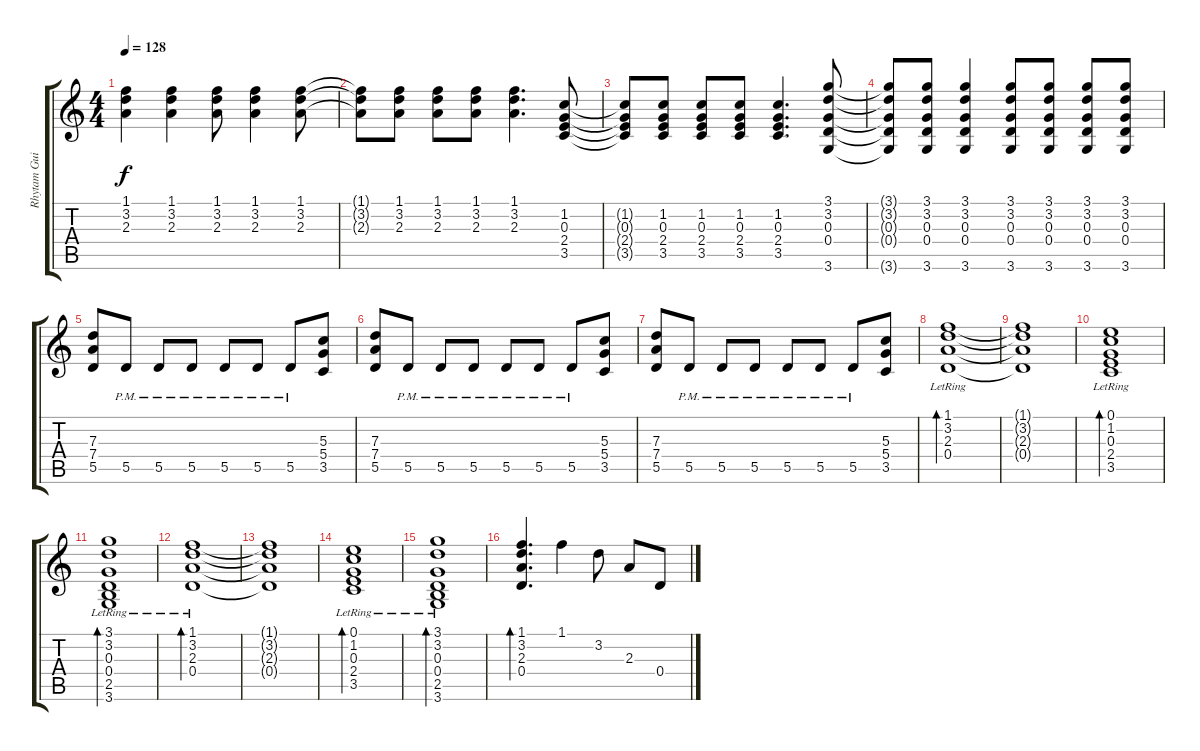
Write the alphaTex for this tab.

\track ("Rhytam Guitar" "Rhytam Gui") {instrument electricguitarclean}
\staff {score tabs}
\tuning (E4 B3 G3 D3 A2 E2) {hide}
\ts (4 4)
\tempo 128
\clef g2
\ks c
(1.1 3.2 2.3).4{dy f volume 10 instrument overdrivenguitar} (1.1 3.2 2.3).4 (1.1 3.2 2.3).8 (1.1 3.2 2.3).4 (1.1 3.2 2.3).8 |
(1.1{t} 3.2{t} 2.3{t}).8 (1.1 3.2 2.3).8 (1.1 3.2 2.3).8 (1.1 3.2 2.3).8 (1.1 3.2 2.3).4{d} (1.2 0.3 2.4 3.5).8 |
(1.2{t} 0.3{t} 2.4{t} 3.5{t}).8 (1.2 0.3 2.4 3.5).8 (1.2 0.3 2.4 3.5).8 (1.2 0.3 2.4 3.5).8 (1.2 0.3 2.4 3.5).4{d} (3.1 3.2 0.3 0.4 3.6).8 |
(3.1{t} 3.2{t} 0.3{t} 0.4{t} 3.6{t}).8 (3.1 3.2 0.3 0.4 3.6).8 (3.1 3.2 0.3 0.4 3.6).4 (3.1 3.2 0.3 0.4 3.6).8 (3.1 3.2 0.3 0.4 3.6).8 (3.1 3.2 0.3 0.4 3.6).8 (3.1 3.2 0.3 0.4 3.6).8 |
(7.3 7.4 5.5).8 5.5{pm}.8 5.5{pm}.8 5.5{pm}.8 5.5{pm}.8 5.5{pm}.8 5.5{pm}.8 (5.3 5.4 3.5).8 |
(7.3 7.4 5.5).8 5.5{pm}.8 5.5{pm}.8 5.5{pm}.8 5.5{pm}.8 5.5{pm}.8 5.5{pm}.8 (5.3 5.4 3.5).8 |
(7.3 7.4 5.5).8 5.5{pm}.8 5.5{pm}.8 5.5{pm}.8 5.5{pm}.8 5.5{pm}.8 5.5{pm}.8 (5.3 5.4 3.5).8 |
(1.1{lr} 3.2{lr} 2.3{lr} 0.4{lr}).1{bd 480 volume 9 instrument electricguitarclean} |
(1.1{t} 3.2{t} 2.3{t} 0.4{t}).1 |
(0.1{lr} 1.2{lr} 0.3{lr} 2.4{lr} 3.5{lr}).1{bd 480} |
(3.1{lr} 3.2{lr} 0.3{lr} 0.4{lr} 2.5{lr} 3.6{lr}).1{bd 480} |
(1.1{lr} 3.2{lr} 2.3{lr} 0.4{lr}).1{bd 480} |
(1.1{t} 3.2{t} 2.3{t} 0.4{t}).1 |
(0.1{lr} 1.2{lr} 0.3{lr} 2.4{lr} 3.5{lr}).1{bd 480} |
(3.1{lr} 3.2{lr} 0.3{lr} 0.4{lr} 2.5{lr} 3.6{lr}).1{bd 480} |
(1.1 3.2 2.3 0.4).4{d bd 480} 1.1.4 3.2.8 2.3.8 0.4.8
